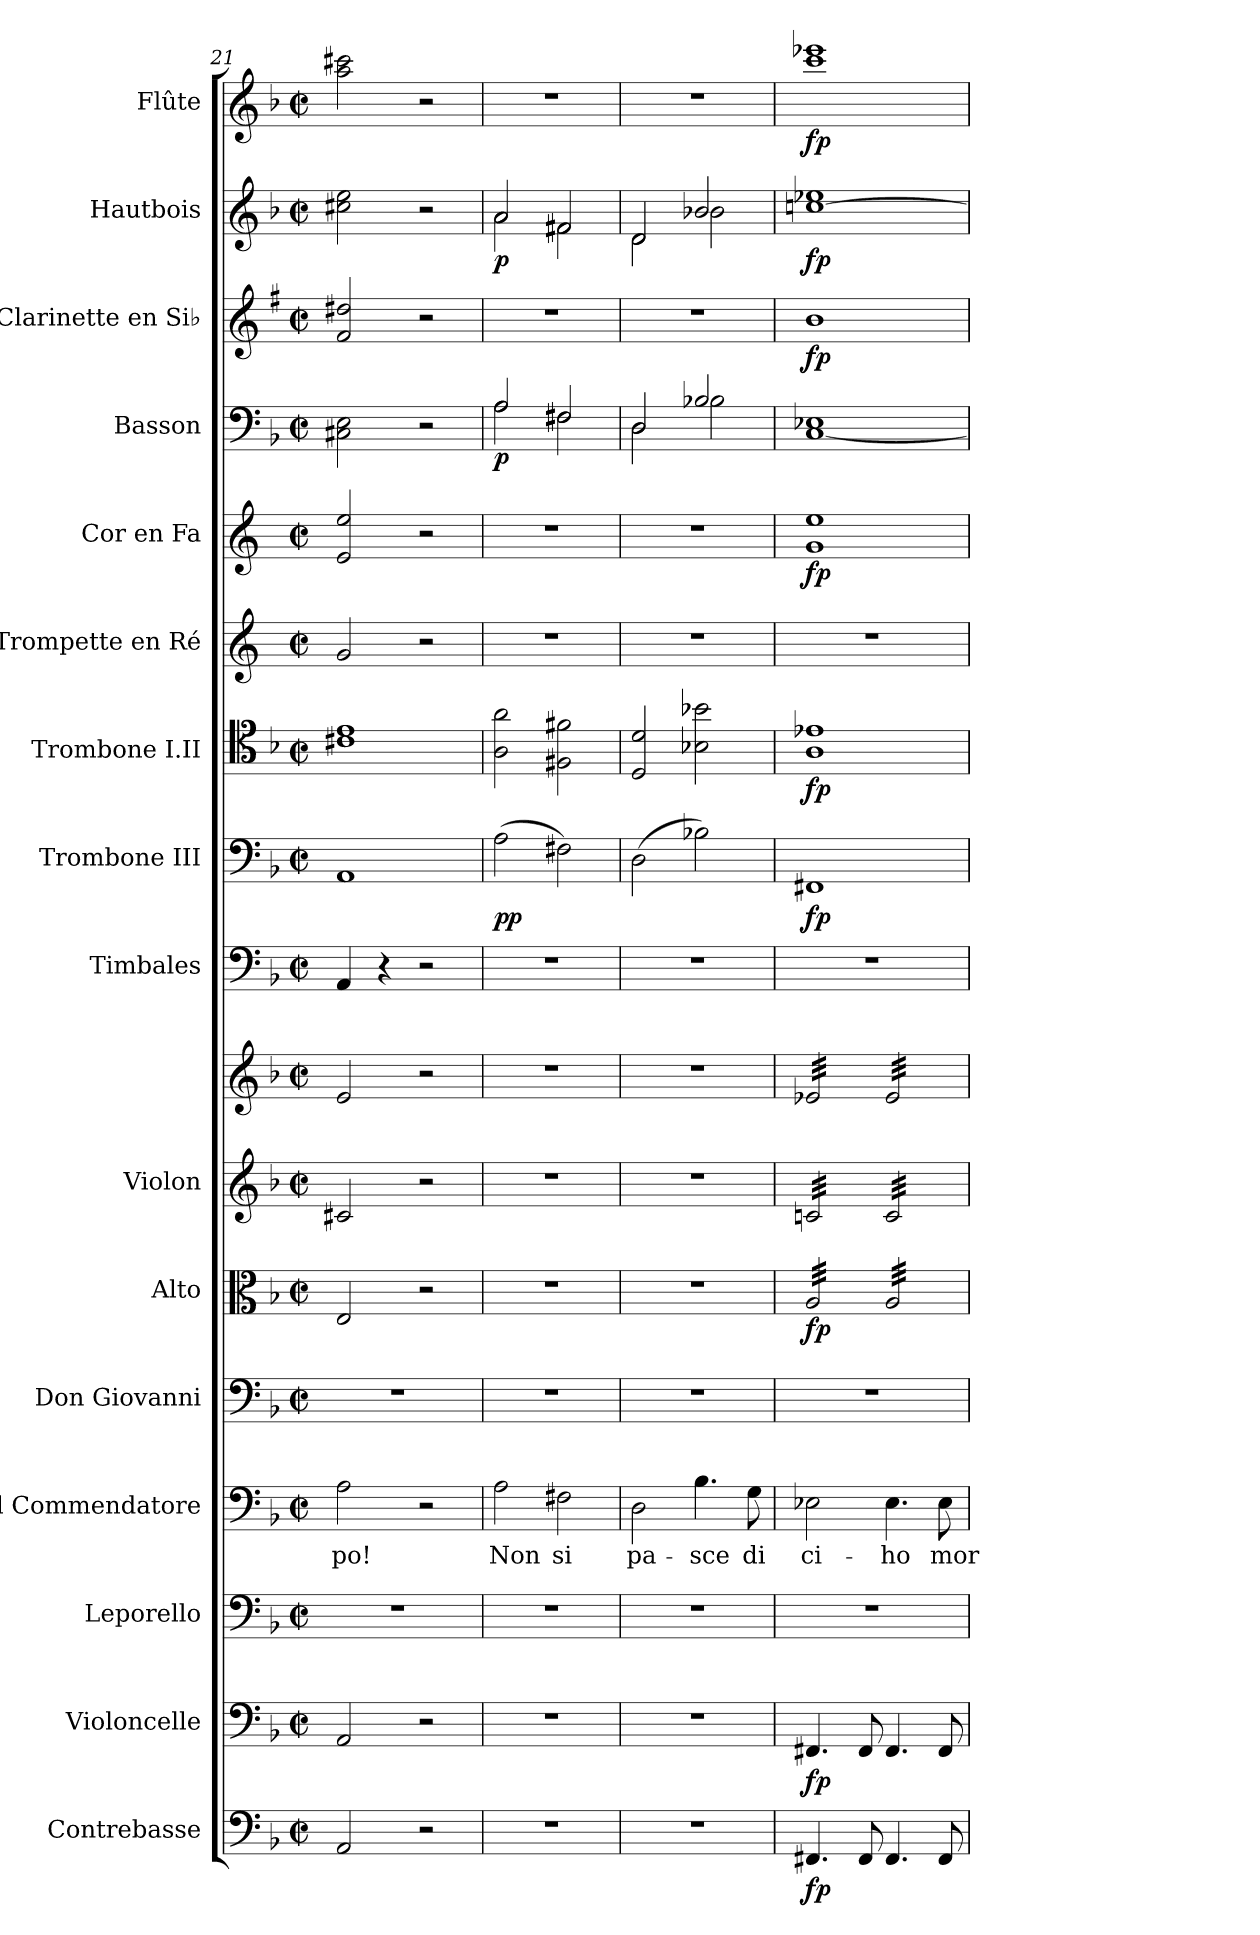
**kern	**dynam	**kern	**dynam	**kern	**kern	**text	**kern	**kern	**dynam	**kern	**kern	**dynam	**kern	**kern	**dynam	**kern	**dynam	**kern	**kern	**dynam	**kern	**dynam	**kern	**dynam	**kern	**dynam	**kern	**dynam
*part16	*part16	*part15	*part15	*part14	*part13	*part13	*part12	*part11	*part11	*part10	*part10	*part10	*part9	*part8	*part8	*part7	*part7	*part6	*part5	*part5	*part4	*part4	*part3	*part3	*part2	*part2	*part1	*part1
*staff17	*staff17	*staff16	*staff16	*staff15	*staff14	*staff14	*staff13	*staff12	*staff12	*staff11	*staff10	*staff10/11	*staff9	*staff8	*staff8	*staff7	*staff7	*staff6	*staff5	*staff5	*staff4	*staff4	*staff3	*staff3	*staff2	*staff2	*staff1	*staff1
*I"Contrebasse	*	*I"Violoncelle	*	*I"Leporello	*I"Il Commendatore	*	*I"Don Giovanni	*I"Alto	*	*I"Violon	*	*	*I"Timbales	*I"Trombone III	*	*I"Trombone I.II	*	*I"Trompette en Ré	*I"Cor en Fa	*	*I"Basson	*	*I"Clarinette en Si♭	*	*I"Hautbois	*	*I"Flûte	*
*I'Cb.	*	*I'Vlc	*	*	*	*	*	*I'Alt.	*	*I'Vln.	*	*	*I'Timb.	*I'Tbn.	*	*I'Tbn.	*	*I'Tromp. Ré	*I'Cor Fa	*	*I'Bsn.	*	*I'Clar. Si♭	*	*I'Htbs.	*	*I'Fl.	*
*clefF4	*	*clefF4	*	*clefF4	*clefF4	*	*clefF4	*clefC3	*	*clefG2	*clefG2	*	*clefF4	*clefF4	*	*clefC4	*	*clefG2	*clefG2	*	*clefF4	*	*clefG2	*	*clefG2	*	*clefG2	*
*ITrd7c12	*	*	*	*	*	*	*	*	*	*	*	*	*	*	*	*	*	*ITrd-1c-2	*ITrd4c7	*	*	*	*ITrd1c2	*	*	*	*	*
*k[b-]	*	*k[b-]	*	*k[b-]	*k[b-]	*	*k[b-]	*k[b-]	*	*k[b-]	*k[b-]	*	*k[b-]	*k[b-]	*	*k[b-]	*	*k[f#c#]	*k[b-]	*	*k[b-]	*	*k[b-]	*	*k[b-]	*	*k[b-]	*
*M2/2	*	*M2/2	*	*M2/2	*M2/2	*	*M2/2	*M2/2	*	*M2/2	*M2/2	*	*M2/2	*M2/2	*	*M2/2	*	*M2/2	*M2/2	*	*M2/2	*	*M2/2	*	*M2/2	*	*M2/2	*
*met(c|)	*	*met(c|)	*	*met(c|)	*met(c|)	*	*met(c|)	*met(c|)	*	*met(c|)	*met(c|)	*	*met(c|)	*met(c|)	*	*met(c|)	*	*met(c|)	*met(c|)	*	*met(c|)	*	*met(c|)	*	*met(c|)	*	*met(c|)	*
=21	=21	=21	=21	=21	=21	=21	=21	=21	=21	=21	=21	=21	=21	=21	=21	=21	=21	=21	=21	=21	=21	=21	=21	=21	=21	=21	=21	=21
!	!	!	!	!	!	!LO:LY:b	!	!	!	!	!	!	!	!	!	!	!	!	!	!	!	!	!	!	!	!	!	!
2AAA/	.	2AA/	.	1r	2A\	po!	1r	2E/	.	2c#X/	2e/	.	4AA/	1AA	.	1c#X 1e	.	2a/	2A/ 2a/	.	2C#X\ 2E\	.	2e/ 2cc#X/	.	2cc#X\ 2ee\	.	2aa\ 2ccc#X\	.
.	.	.	.	.	.	.	.	.	.	.	.	.	4r	.	.	.	.	.	.	.	.	.	.	.	.	.	.	.
2r	.	2r	.	.	2r	.	.	2r	.	2r	2r	.	2r	.	.	.	.	2r	2r	.	2r	.	2r	.	2r	.	2r	.
=22	=22	=22	=22	=22	=22	=22	=22	=22	=22	=22	=22	=22	=22	=22	=22	=22	=22	=22	=22	=22	=22	=22	=22	=22	=22	=22	=22	=22
!	!	!	!	!	!	!LO:LY:b	!	!	!	!	!	!	!	!	!LO:DY:b	!	!	!	!	!	!	!	!	!	!	!	!	!
*	*	*	*	*	*	*	*	*	*	*	*	*	*	*	*	*	*	*	*	*	*^	*	*	*	*^	*	*	*
!	!	!	!	!	!	!	!	!	!	!	!	!	!	!	!LO:DY:n=1:b	!	!	!	!	!	!	!	!LO:DY:b	!	!	!	!	!LO:DY:b	!	!
1r	.	1r	.	1r	2A\	Non	1r	1r	.	1r	1r	.	1r	(>2A\	p p	2A\ 2a\	.	1r	1r	.	2A/	2A\	p	1r	.	2a/	2a\	p	1r	.
!	!	!	!	!	!	!LO:LY:b	!	!	!	!	!	!	!	!	!	!	!	!	!	!	!	!	!	!	!	!	!	!	!	!
.	.	.	.	.	2F#X\	si	.	.	.	.	.	.	.	2F#X\)	.	2F#X\ 2f#X\	.	.	.	.	2F#X/	2F#\	.	.	.	2f#X/	2f#\	.	.	.
=23	=23	=23	=23	=23	=23	=23	=23	=23	=23	=23	=23	=23	=23	=23	=23	=23	=23	=23	=23	=23	=23	=23	=23	=23	=23	=23	=23	=23	=23	=23
!	!	!	!	!	!	!LO:LY:b	!	!	!	!	!	!	!	!	!	!	!	!	!	!	!	!	!	!	!	!	!	!	!	!
1r	.	1r	.	1r	2D\	pa-	1r	1r	.	1r	1r	.	1r	(>2D\	.	2D/ 2d/	.	1r	1r	.	2D/	2D\	.	1r	.	2d/	2d\	.	1r	.
!	!	!	!	!	!	!LO:LY:b	!	!	!	!	!	!	!	!	!	!	!	!	!	!	!	!	!	!	!	!	!	!	!	!
.	.	.	.	.	4.B-\	-sce	.	.	.	.	.	.	.	2B-X\)	.	2B-X\ 2b-X\	.	.	.	.	2B-X/	2B-\	.	.	.	2b-X/	2b-\	.	.	.
!	!	!	!	!	!	!LO:LY:b	!	!	!	!	!	!	!	!	!	!	!	!	!	!	!	!	!	!	!	!	!	!	!	!
.	.	.	.	.	8G\	di	.	.	.	.	.	.	.	.	.	.	.	.	.	.	.	.	.	.	.	.	.	.	.	.
=24	=24	=24	=24	=24	=24	=24	=24	=24	=24	=24	=24	=24	=24	=24	=24	=24	=24	=24	=24	=24	=24	=24	=24	=24	=24	=24	=24	=24	=24	=24
!	!LO:DY:b	!	!LO:DY:b	!	!	!LO:LY:b	!	!	!LO:DY:b	!	!	!LO:DY:b=2	!	!	!	!	!	!	!	!	!	!	!	!	!	!	!	!	!	!
!	!	!	!	!	!	!	!	!	!	!	!	!LO:DY:n=1:b	!	!	!LO:DY:b	!	!LO:DY:b	!	!	!LO:DY:b	!	!	!	!	!LO:DY:b	!	!	!LO:DY:b	!	!LO:DY:b
*	*	*	*	*	*	*	*	*tremolo	*	*	*	*	*	*	*	*	*	*	*	*	*	*	*	*	*	*	*	*	*	*
*	*	*	*	*	*	*	*	*	*	*tremolo	*	*	*	*	*	*	*	*	*	*	*	*	*	*	*	*	*	*	*	*
*	*	*	*	*	*	*	*	*	*	*	*tremolo	*	*	*	*	*	*	*	*	*	*	*	*	*	*	*	*	*	*	*
4.FFF#X/	fp	4.FF#X/	fp	1r	2E-X\	ci-	1r	32A/LLL	fp	32cn/LLL	32e-X/LLL	fp fp	1r	1FF#X	fp	1A 1e-X	fp	1r	1c 1a	fp	1E-X	[1C	.	1a	fp	[1ccn	1ee-X	fp	1ccc 1eee-X	fp
.	.	.	.	.	.	.	.	32A/	.	32cn/	32e-X/	.	.	.	.	.	.	.	.	.	.	.	.	.	.	.	.	.	.	.
.	.	.	.	.	.	.	.	32A/	.	32cn/	32e-X/	.	.	.	.	.	.	.	.	.	.	.	.	.	.	.	.	.	.	.
.	.	.	.	.	.	.	.	32A/	.	32cn/	32e-X/	.	.	.	.	.	.	.	.	.	.	.	.	.	.	.	.	.	.	.
.	.	.	.	.	.	.	.	32A/	.	32cn/	32e-X/	.	.	.	.	.	.	.	.	.	.	.	.	.	.	.	.	.	.	.
.	.	.	.	.	.	.	.	32A/	.	32cn/	32e-X/	.	.	.	.	.	.	.	.	.	.	.	.	.	.	.	.	.	.	.
.	.	.	.	.	.	.	.	32A/	.	32cn/	32e-X/	.	.	.	.	.	.	.	.	.	.	.	.	.	.	.	.	.	.	.
.	.	.	.	.	.	.	.	32A/	.	32cn/	32e-X/	.	.	.	.	.	.	.	.	.	.	.	.	.	.	.	.	.	.	.
.	.	.	.	.	.	.	.	32A/	.	32cn/	32e-X/	.	.	.	.	.	.	.	.	.	.	.	.	.	.	.	.	.	.	.
.	.	.	.	.	.	.	.	32A/	.	32cn/	32e-X/	.	.	.	.	.	.	.	.	.	.	.	.	.	.	.	.	.	.	.
.	.	.	.	.	.	.	.	32A/	.	32cn/	32e-X/	.	.	.	.	.	.	.	.	.	.	.	.	.	.	.	.	.	.	.
.	.	.	.	.	.	.	.	32A/	.	32cn/	32e-X/	.	.	.	.	.	.	.	.	.	.	.	.	.	.	.	.	.	.	.
8FFF#/	.	8FF#/	.	.	.	.	.	32A/	.	32cn/	32e-X/	.	.	.	.	.	.	.	.	.	.	.	.	.	.	.	.	.	.	.
.	.	.	.	.	.	.	.	32A/	.	32cn/	32e-X/	.	.	.	.	.	.	.	.	.	.	.	.	.	.	.	.	.	.	.
.	.	.	.	.	.	.	.	32A/	.	32cn/	32e-X/	.	.	.	.	.	.	.	.	.	.	.	.	.	.	.	.	.	.	.
.	.	.	.	.	.	.	.	32A/JJJ	.	32cn/JJJ	32e-X/JJJ	.	.	.	.	.	.	.	.	.	.	.	.	.	.	.	.	.	.	.
!	!	!	!	!	!	!LO:LY:b	!	!	!	!	!	!	!	!	!	!	!	!	!	!	!	!	!	!	!	!	!	!	!	!
4.FFF#/	.	4.FF#/	.	.	4.E-\	-ho	.	32A/LLL	.	32c/LLL	32e-/LLL	.	.	.	.	.	.	.	.	.	.	.	.	.	.	.	.	.	.	.
.	.	.	.	.	.	.	.	32A/	.	32c/	32e-/	.	.	.	.	.	.	.	.	.	.	.	.	.	.	.	.	.	.	.
.	.	.	.	.	.	.	.	32A/	.	32c/	32e-/	.	.	.	.	.	.	.	.	.	.	.	.	.	.	.	.	.	.	.
.	.	.	.	.	.	.	.	32A/	.	32c/	32e-/	.	.	.	.	.	.	.	.	.	.	.	.	.	.	.	.	.	.	.
.	.	.	.	.	.	.	.	32A/	.	32c/	32e-/	.	.	.	.	.	.	.	.	.	.	.	.	.	.	.	.	.	.	.
.	.	.	.	.	.	.	.	32A/	.	32c/	32e-/	.	.	.	.	.	.	.	.	.	.	.	.	.	.	.	.	.	.	.
.	.	.	.	.	.	.	.	32A/	.	32c/	32e-/	.	.	.	.	.	.	.	.	.	.	.	.	.	.	.	.	.	.	.
.	.	.	.	.	.	.	.	32A/	.	32c/	32e-/	.	.	.	.	.	.	.	.	.	.	.	.	.	.	.	.	.	.	.
.	.	.	.	.	.	.	.	32A/	.	32c/	32e-/	.	.	.	.	.	.	.	.	.	.	.	.	.	.	.	.	.	.	.
.	.	.	.	.	.	.	.	32A/	.	32c/	32e-/	.	.	.	.	.	.	.	.	.	.	.	.	.	.	.	.	.	.	.
.	.	.	.	.	.	.	.	32A/	.	32c/	32e-/	.	.	.	.	.	.	.	.	.	.	.	.	.	.	.	.	.	.	.
.	.	.	.	.	.	.	.	32A/	.	32c/	32e-/	.	.	.	.	.	.	.	.	.	.	.	.	.	.	.	.	.	.	.
!	!	!	!	!	!	!LO:LY:b	!	!	!	!	!	!	!	!	!	!	!	!	!	!	!	!	!	!	!	!	!	!	!	!
8FFF#/	.	8FF#/	.	.	8E-\	mor	.	32A/	.	32c/	32e-/	.	.	.	.	.	.	.	.	.	.	.	.	.	.	.	.	.	.	.
.	.	.	.	.	.	.	.	32A/	.	32c/	32e-/	.	.	.	.	.	.	.	.	.	.	.	.	.	.	.	.	.	.	.
.	.	.	.	.	.	.	.	32A/	.	32c/	32e-/	.	.	.	.	.	.	.	.	.	.	.	.	.	.	.	.	.	.	.
.	.	.	.	.	.	.	.	32A/JJJ	.	32c/JJJ	32e-/JJJ	.	.	.	.	.	.	.	.	.	.	.	.	.	.	.	.	.	.	.
*	*	*	*	*	*	*	*	*	*	*	*Xtremolo	*	*	*	*	*	*	*	*	*	*	*	*	*	*	*	*	*	*	*
*	*	*	*	*	*	*	*	*	*	*Xtremolo	*	*	*	*	*	*	*	*	*	*	*	*	*	*	*	*	*	*	*	*
*	*	*	*	*	*	*	*	*Xtremolo	*	*	*	*	*	*	*	*	*	*	*	*	*	*	*	*	*	*	*	*	*	*
*	*	*	*	*	*	*	*	*	*	*	*	*	*	*	*	*	*	*	*	*	*v	*v	*	*	*	*v	*v	*	*	*
=	=	=	=	=	=	=	=	=	=	=	=	=	=	=	=	=	=	=	=	=	=	=	=	=	=	=	=	=
*-	*-	*-	*-	*-	*-	*-	*-	*-	*-	*-	*-	*-	*-	*-	*-	*-	*-	*-	*-	*-	*-	*-	*-	*-	*-	*-	*-	*-
